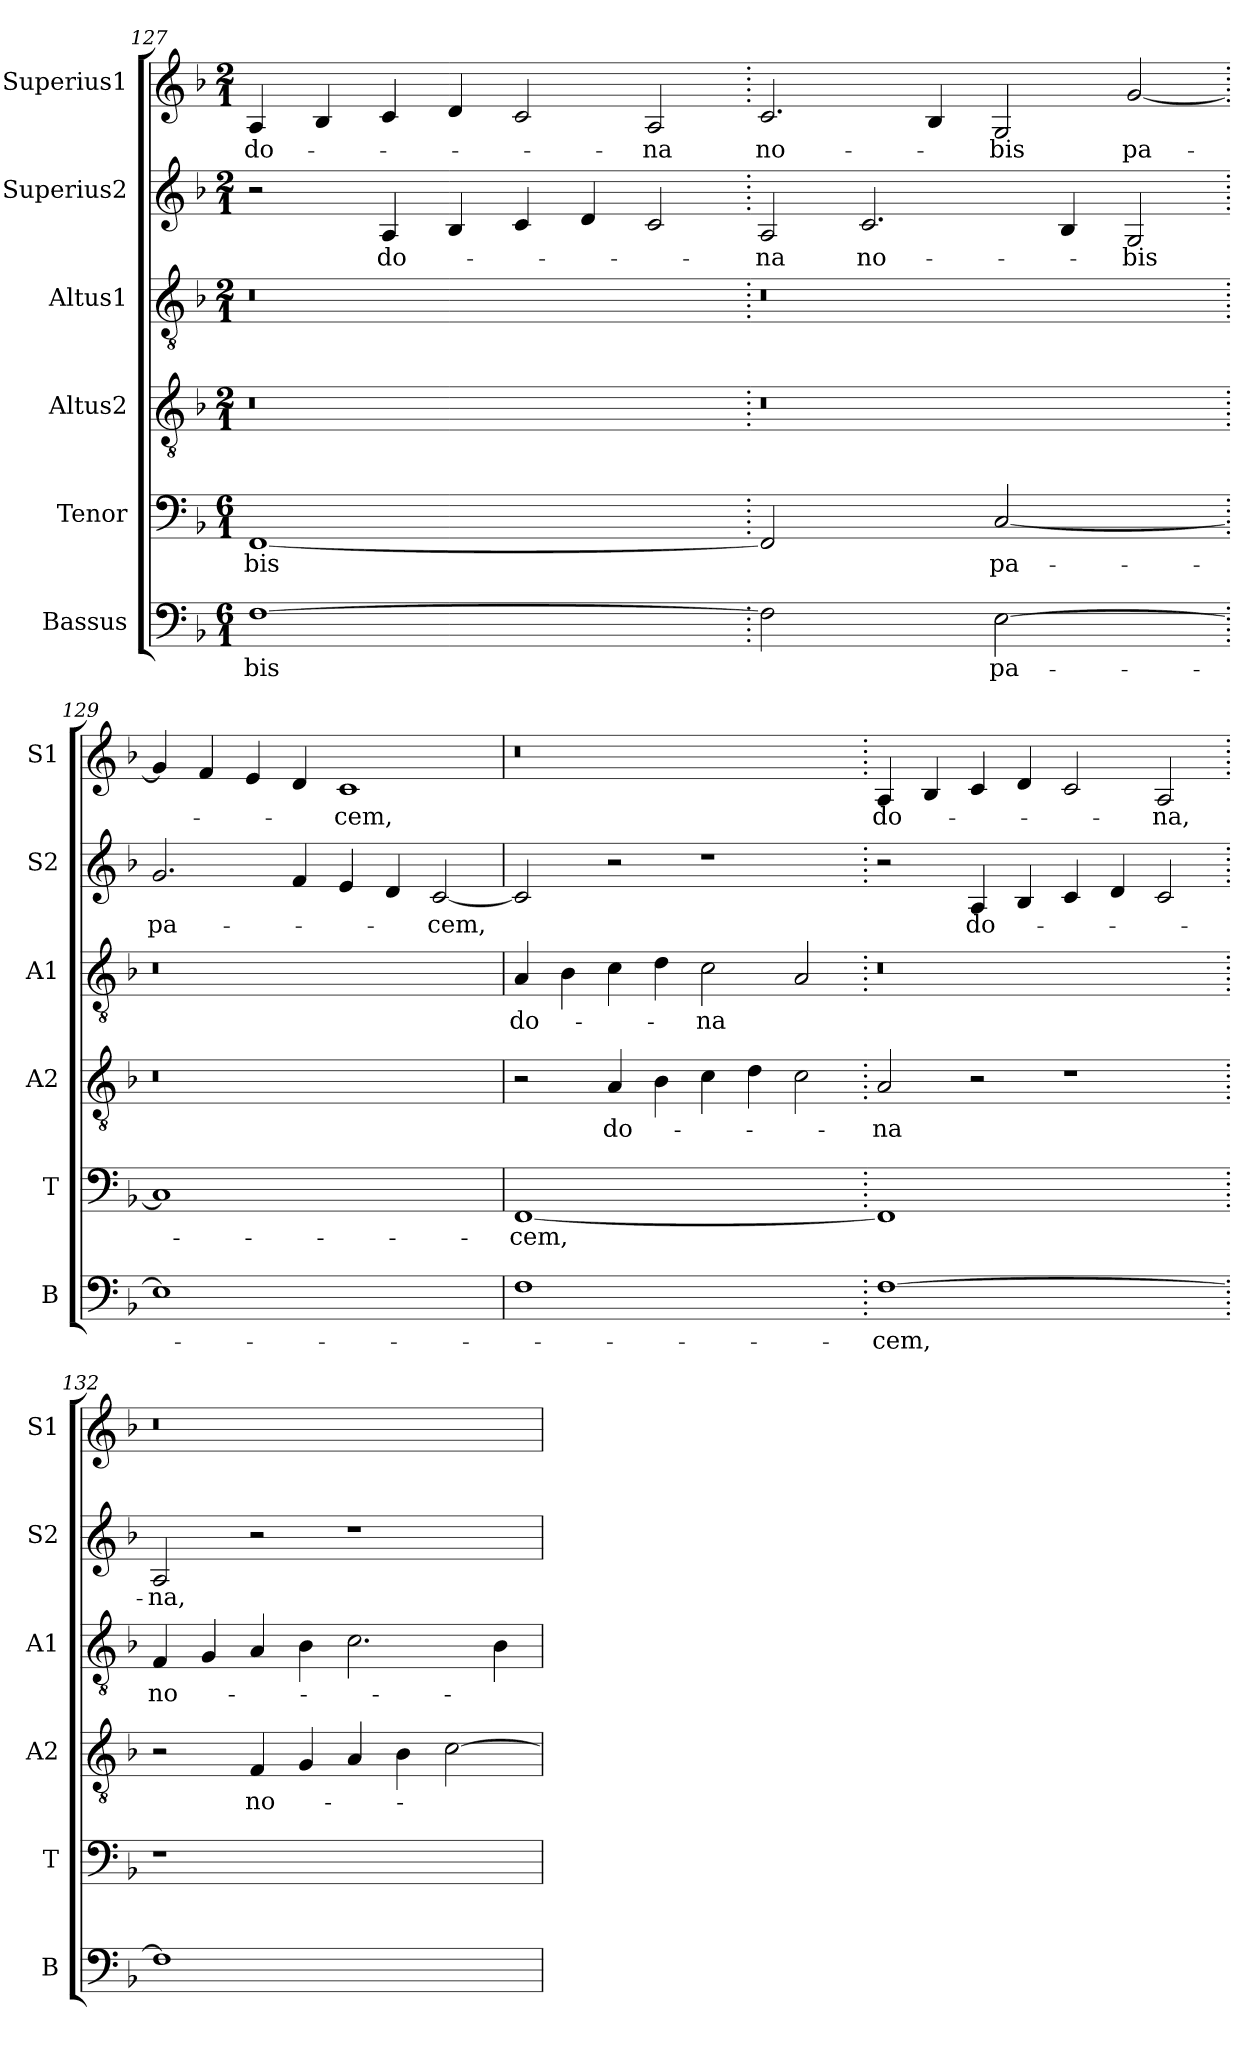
**kern	**text	**kern	**text	**kern	**text	**kern	**text	**kern	**text	**kern	**text
*part6	*part6	*part5	*part5	*part4	*part4	*part3	*part3	*part2	*part2	*part1	*part1
*staff6	*staff6	*staff5	*staff5	*staff4	*staff4	*staff3	*staff3	*staff2	*staff2	*staff1	*staff1
*I"Bassus	*	*I"Tenor	*	*I"Altus2	*	*I"Altus1	*	*I"Superius2	*	*I"Superius1	*
*I'B	*	*I'T	*	*I'A2	*	*I'A1	*	*I'S2	*	*I'S1	*
*clefF4	*	*clefF4	*	*clefGv2	*	*clefGv2	*	*clefG2	*	*clefG2	*
*k[b-]	*	*k[b-]	*	*k[b-]	*	*k[b-]	*	*k[b-]	*	*k[b-]	*
*M6/1	*	*M6/1	*	*M2/1	*	*M2/1	*	*M2/1	*	*M2/1	*
=127	=127	=127	=127	=127	=127	=127	=127	=127	=127	=127	=127
!LO:N:vis=1	!	!LO:N:vis=1	!	!	!	!	!	!	!	!	!
[0F	-bis	[0FF	-bis	0r	.	0r	.	2r	.	4A/	do-
.	.	.	.	.	.	.	.	.	.	4B-/	.
.	.	.	.	.	.	.	.	4A/	do-	4c/	.
.	.	.	.	.	.	.	.	4B-/	.	4d/	.
.	.	.	.	.	.	.	.	4c/	.	2c/	.
.	.	.	.	.	.	.	.	4d/	.	.	.
.	.	.	.	.	.	.	.	2c/	.	2A/	-na
=128.	=128.	=128.	=128.	=128.	=128.	=128.	=128.	=128.	=128.	=128.	=128.
!LO:N:vis=2	!	!LO:N:vis=2	!	!	!	!	!	!	!	!	!
1F]	.	1FF]	.	0r	.	0r	.	2A/	-na	2.c/	no-
.	.	.	.	.	.	.	.	2.c/	no-	.	.
.	.	.	.	.	.	.	.	.	.	4B-/	.
!LO:N:vis=2	!	!LO:N:vis=2	!	!	!	!	!	!	!	!	!
[1E	pa-	[1C	pa-	.	.	.	.	.	.	2G/	-bis
.	.	.	.	.	.	.	.	4B-/	.	.	.
.	.	.	.	.	.	.	.	2G/	-bis	[2g/	pa-
=129.	=129.	=129.	=129.	=129.	=129.	=129.	=129.	=129.	=129.	=129.	=129.
!LO:N:vis=1	!	!LO:N:vis=1	!	!	!	!	!	!	!	!	!
0E]	.	0C]	.	0r	.	0r	.	2.g/	pa-	4g/]	.
.	.	.	.	.	.	.	.	.	.	4f/	.
.	.	.	.	.	.	.	.	.	.	4e/	.
.	.	.	.	.	.	.	.	4f/	.	4d/	.
.	.	.	.	.	.	.	.	4e/	.	1c	-cem,
.	.	.	.	.	.	.	.	4d/	.	.	.
.	.	.	.	.	.	.	.	[2c/	-cem,	.	.
=130	=130	=130	=130	=130	=130	=130	=130	=130	=130	=130	=130
!LO:N:vis=1	!	!LO:N:vis=1	!	!	!	!	!	!	!	!	!
0F	.	[0FF	-cem,	2r	.	4A/	do-	2c/]	.	0r	.
.	.	.	.	.	.	4B-\	.	.	.	.	.
.	.	.	.	4A/	do-	4c\	.	2r	.	.	.
.	.	.	.	4B-\	.	4d\	.	.	.	.	.
.	.	.	.	4c\	.	2c\	-na	1r	.	.	.
.	.	.	.	4d\	.	.	.	.	.	.	.
.	.	.	.	2c\	.	2A/	.	.	.	.	.
=131.	=131.	=131.	=131.	=131.	=131.	=131.	=131.	=131.	=131.	=131.	=131.
!LO:N:vis=1	!	!LO:N:vis=1	!	!	!	!	!	!	!	!	!
[0F	-cem,	0FF]	.	2A/	-na	0r	.	2r	.	4A/	do-
.	.	.	.	.	.	.	.	.	.	4B-/	.
.	.	.	.	2r	.	.	.	4A/	do-	4c/	.
.	.	.	.	.	.	.	.	4B-/	.	4d/	.
.	.	.	.	1r	.	.	.	4c/	.	2c/	.
.	.	.	.	.	.	.	.	4d/	.	.	.
.	.	.	.	.	.	.	.	2c/	.	2A/	-na,
=132.	=132.	=132.	=132.	=132.	=132.	=132.	=132.	=132.	=132.	=132.	=132.
!LO:N:vis=1	!	!LO:N:vis=1	!	!	!	!	!	!	!	!	!
0F]	.	0r	.	2r	.	4F/	no-	2A/	-na,	0r	.
.	.	.	.	.	.	4G/	.	.	.	.	.
.	.	.	.	4F/	no-	4A/	.	2r	.	.	.
.	.	.	.	4G/	.	4B-\	.	.	.	.	.
.	.	.	.	4A/	.	2.c\	.	1r	.	.	.
.	.	.	.	4B-\	.	.	.	.	.	.	.
.	.	.	.	[2c\	.	.	.	.	.	.	.
.	.	.	.	.	.	4B-\	.	.	.	.	.
=	=	=	=	=	=	=	=	=	=	=	=
*-	*-	*-	*-	*-	*-	*-	*-	*-	*-	*-	*-
